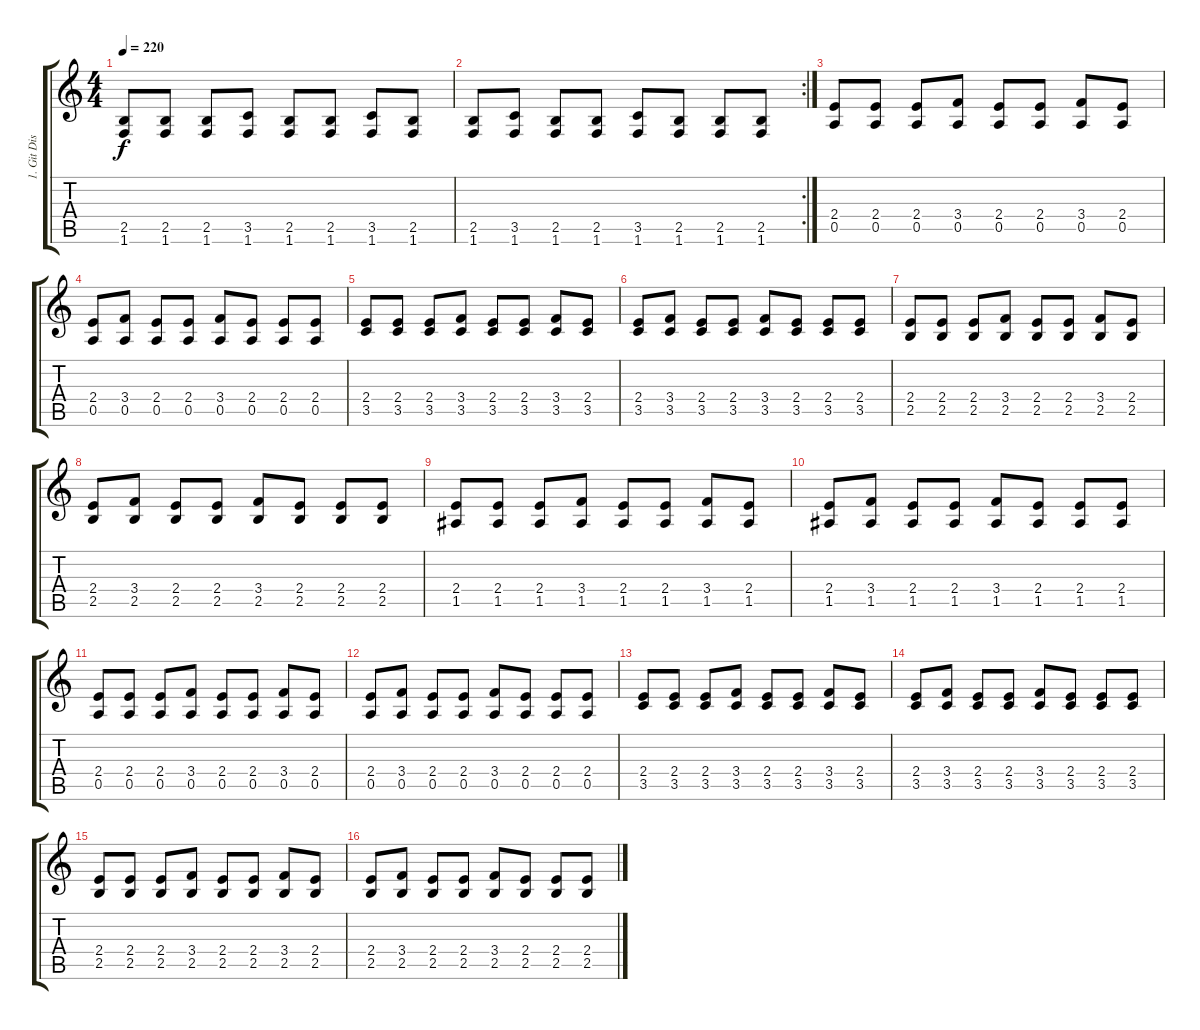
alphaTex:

\track ("1. Git Dist" "1. Git Dis") {instrument distortionguitar}
\staff {score tabs}
\tuning (E4 B3 G3 D3 A2 E2) {hide}
\ts (4 4)
\tempo 220
\clef g2
\ks c
(2.5 1.6).8{dy f} (2.5 1.6).8 (2.5 1.6).8 (3.5 1.6).8 (2.5 1.6).8 (2.5 1.6).8 (3.5 1.6).8 (2.5 1.6).8 |
\rc 2
(2.5 1.6).8 (3.5 1.6).8 (2.5 1.6).8 (2.5 1.6).8 (3.5 1.6).8 (2.5 1.6).8 (2.5 1.6).8 (2.5 1.6).8 |
(2.4 0.5).8 (2.4 0.5).8 (2.4 0.5).8 (3.4 0.5).8 (2.4 0.5).8 (2.4 0.5).8 (3.4 0.5).8 (2.4 0.5).8 |
(2.4 0.5).8 (3.4 0.5).8 (2.4 0.5).8 (2.4 0.5).8 (3.4 0.5).8 (2.4 0.5).8 (2.4 0.5).8 (2.4 0.5).8 |
(2.4 3.5).8 (2.4 3.5).8 (2.4 3.5).8 (3.4 3.5).8 (2.4 3.5).8 (2.4 3.5).8 (3.4 3.5).8 (2.4 3.5).8 |
(2.4 3.5).8 (3.4 3.5).8 (2.4 3.5).8 (2.4 3.5).8 (3.4 3.5).8 (2.4 3.5).8 (2.4 3.5).8 (2.4 3.5).8 |
(2.4 2.5).8 (2.4 2.5).8 (2.4 2.5).8 (3.4 2.5).8 (2.4 2.5).8 (2.4 2.5).8 (3.4 2.5).8 (2.4 2.5).8 |
(2.4 2.5).8 (3.4 2.5).8 (2.4 2.5).8 (2.4 2.5).8 (3.4 2.5).8 (2.4 2.5).8 (2.4 2.5).8 (2.4 2.5).8 |
(2.4 1.5).8 (2.4 1.5).8 (2.4 1.5).8 (3.4 1.5).8 (2.4 1.5).8 (2.4 1.5).8 (3.4 1.5).8 (2.4 1.5).8 |
(2.4 1.5).8 (3.4 1.5).8 (2.4 1.5).8 (2.4 1.5).8 (3.4 1.5).8 (2.4 1.5).8 (2.4 1.5).8 (2.4 1.5).8 |
(2.4 0.5).8 (2.4 0.5).8 (2.4 0.5).8 (3.4 0.5).8 (2.4 0.5).8 (2.4 0.5).8 (3.4 0.5).8 (2.4 0.5).8 |
(2.4 0.5).8 (3.4 0.5).8 (2.4 0.5).8 (2.4 0.5).8 (3.4 0.5).8 (2.4 0.5).8 (2.4 0.5).8 (2.4 0.5).8 |
(2.4 3.5).8 (2.4 3.5).8 (2.4 3.5).8 (3.4 3.5).8 (2.4 3.5).8 (2.4 3.5).8 (3.4 3.5).8 (2.4 3.5).8 |
(2.4 3.5).8 (3.4 3.5).8 (2.4 3.5).8 (2.4 3.5).8 (3.4 3.5).8 (2.4 3.5).8 (2.4 3.5).8 (2.4 3.5).8 |
(2.4 2.5).8 (2.4 2.5).8 (2.4 2.5).8 (3.4 2.5).8 (2.4 2.5).8 (2.4 2.5).8 (3.4 2.5).8 (2.4 2.5).8 |
(2.4 2.5).8 (3.4 2.5).8 (2.4 2.5).8 (2.4 2.5).8 (3.4 2.5).8 (2.4 2.5).8 (2.4 2.5).8 (2.4 2.5).8
